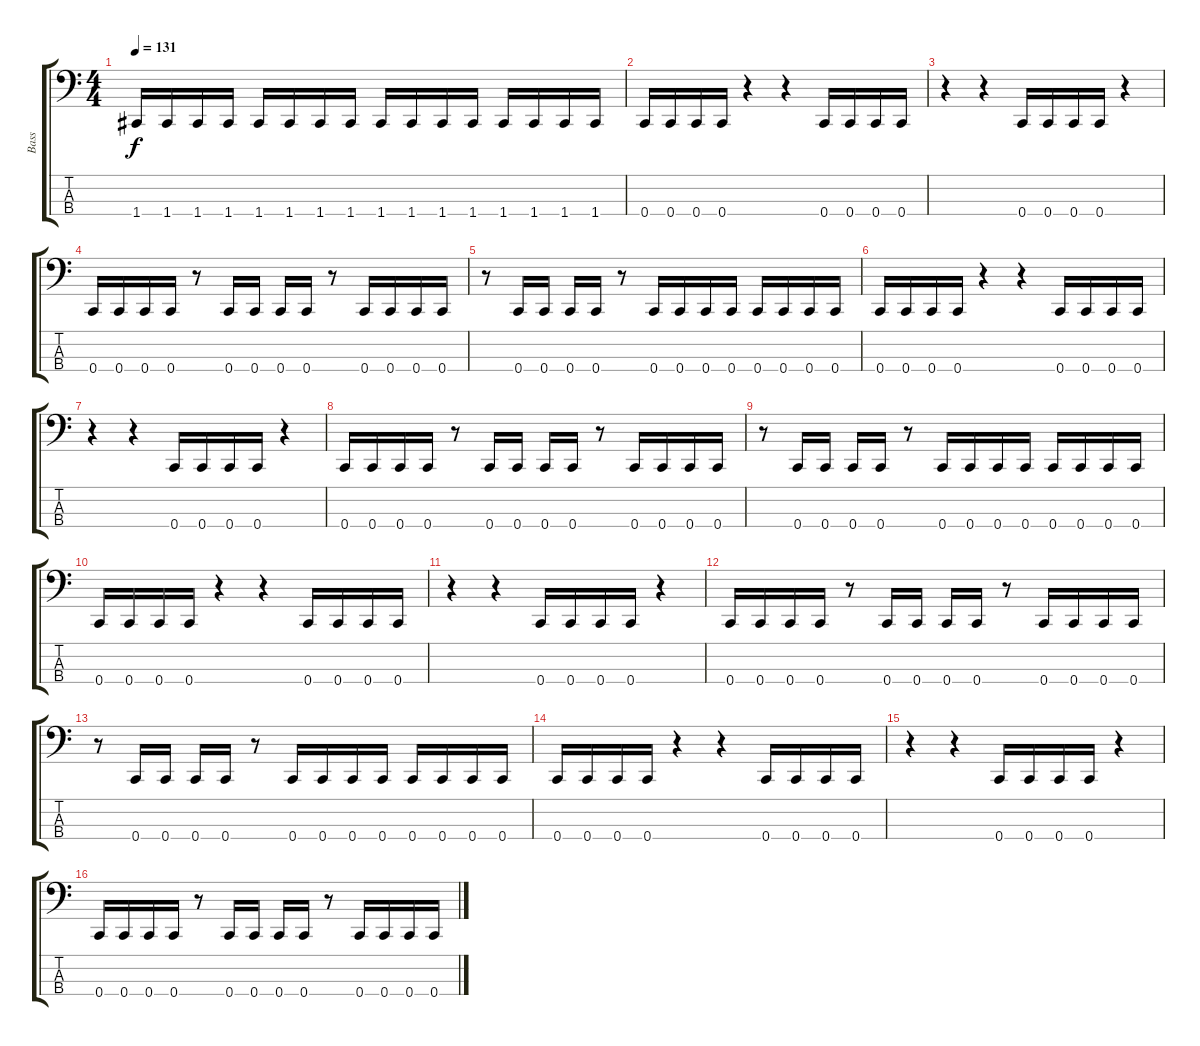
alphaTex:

\track ("Bass" "Bass") {instrument electricbassfinger}
\staff {score tabs}
\tuning (F2 C2 G1 C1) {hide}
\ts (4 4)
\tempo 131
\clef f4
\ks c
1.4.16{dy f} 1.4.16 1.4.16 1.4.16 1.4.16 1.4.16 1.4.16 1.4.16 1.4.16 1.4.16 1.4.16 1.4.16 1.4.16 1.4.16 1.4.16 1.4.16 |
0.4.16 0.4.16 0.4.16 0.4.16 r.4 r.4 0.4.16 0.4.16 0.4.16 0.4.16 |
r.4 r.4 0.4.16 0.4.16 0.4.16 0.4.16 r.4 |
0.4.16 0.4.16 0.4.16 0.4.16 r.8 0.4.16 0.4.16 0.4.16 0.4.16 r.8 0.4.16 0.4.16 0.4.16 0.4.16 |
r.8 0.4.16 0.4.16 0.4.16 0.4.16 r.8 0.4.16 0.4.16 0.4.16 0.4.16 0.4.16 0.4.16 0.4.16 0.4.16 |
0.4.16 0.4.16 0.4.16 0.4.16 r.4 r.4 0.4.16 0.4.16 0.4.16 0.4.16 |
r.4 r.4 0.4.16 0.4.16 0.4.16 0.4.16 r.4 |
0.4.16 0.4.16 0.4.16 0.4.16 r.8 0.4.16 0.4.16 0.4.16 0.4.16 r.8 0.4.16 0.4.16 0.4.16 0.4.16 |
r.8 0.4.16 0.4.16 0.4.16 0.4.16 r.8 0.4.16 0.4.16 0.4.16 0.4.16 0.4.16 0.4.16 0.4.16 0.4.16 |
0.4.16 0.4.16 0.4.16 0.4.16 r.4 r.4 0.4.16 0.4.16 0.4.16 0.4.16 |
r.4 r.4 0.4.16 0.4.16 0.4.16 0.4.16 r.4 |
0.4.16 0.4.16 0.4.16 0.4.16 r.8 0.4.16 0.4.16 0.4.16 0.4.16 r.8 0.4.16 0.4.16 0.4.16 0.4.16 |
r.8 0.4.16 0.4.16 0.4.16 0.4.16 r.8 0.4.16 0.4.16 0.4.16 0.4.16 0.4.16 0.4.16 0.4.16 0.4.16 |
0.4.16{volume 10} 0.4.16 0.4.16 0.4.16 r.4 r.4 0.4.16 0.4.16 0.4.16 0.4.16 |
r.4 r.4 0.4.16 0.4.16 0.4.16 0.4.16 r.4 |
0.4.16 0.4.16 0.4.16 0.4.16 r.8 0.4.16 0.4.16 0.4.16 0.4.16 r.8 0.4.16 0.4.16 0.4.16 0.4.16
